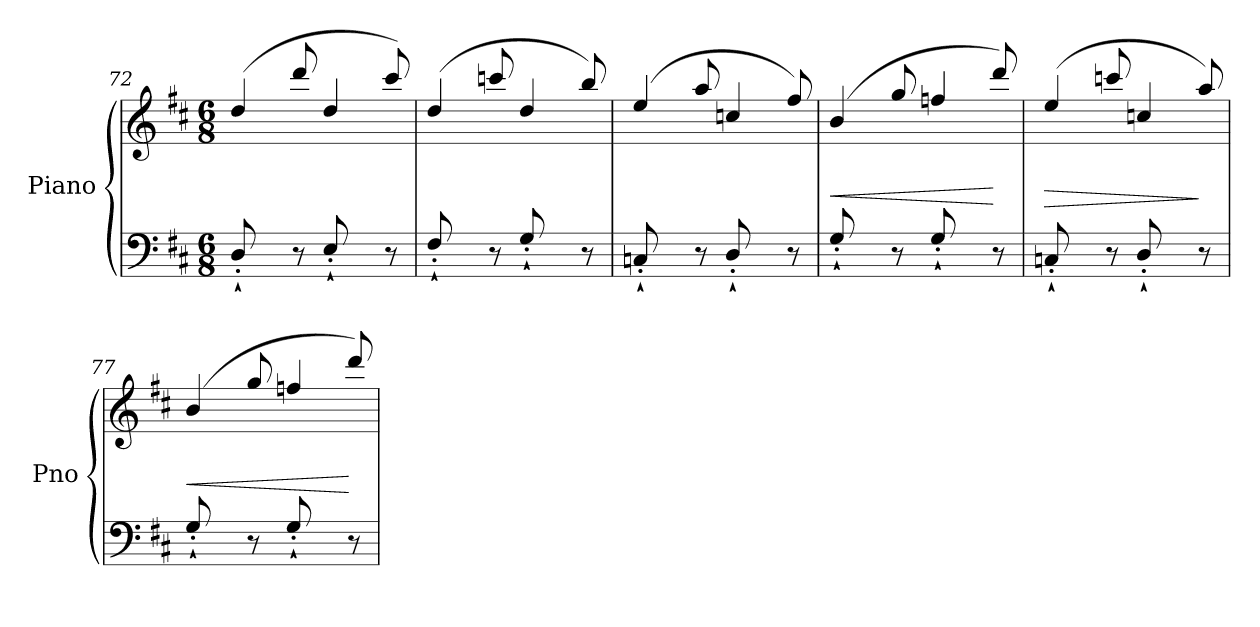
**kern	**kern	**dynam
*part1	*part1	*part1
*staff2	*staff1	*staff1/2
*I"Piano	*	*
*I'Pno	*	*
*clefF4	*clefG2	*
*k[f#c#]	*k[f#c#]	*
*M6/8	*M6/8	*
=72	=72	=72
*	*^	*
8D`'/L	(>4dd/	8ryy	.
8ryy	.	8f#`'\J	.
8r	8ddd/	4ryy	.
8E`'/L	4dd/	.	.
8ryy	.	8g`'\J	.
8r	8ccc#/)	8ryy	.
=73	=73	=73	=73
8F#`'/L	(>4dd/	8ryy	.
8ryy	.	8a`'\J	.
8r	8cccn/	4ryy	.
8G`'/L	4dd/	.	.
8ryy	.	8b`'\J	.
8r	8bb/)	8ryy	.
!!LO:LB:g=z	!!
=74	=74	=74	=74
8Cn`'/L	(>4ee/	8ryy	.
8ryy	.	8ccn`'\J	.
8r	8aa/	4ryy	.
8D`'/L	4ccn/	.	.
8ryy	.	8a`'\J	.
8r	8ff#/)	8ryy	.
=75	=75	=75	=75
!	!	!	!LO:HP:b
8G`'/L	(>4b/	8ryy	<
8ryy	.	8g`'\J	.
8r	8gg/	4ryy	.
8G`'/L	4ffn/	.	.
8ryy	.	8b`'\J	.
8r	8ddd/)	8ryy	[
=76	=76	=76	=76
!	!	!	!LO:HP:b
8Cn`'/L	(>4ee/	8ryy	>
8ryy	.	8ccn`'\J	.
8r	8cccn/	4ryy	.
8D`'/L	4ccn/	.	.
8ryy	.	8f#X`'\J	.
8r	8aa/)	8ryy	]
=77	=77	=77	=77
!	!	!	!LO:HP:b
8G`'/L	(>4b/	8ryy	<
8ryy	.	8g`'\J	.
8r	8gg/	4ryy	.
8G`'/L	4ffn/	.	.
8ryy	.	8b`'\J	.
8r	8ddd/)	8ryy	[
*	*v	*v	*
=	=	=
*-	*-	*-
